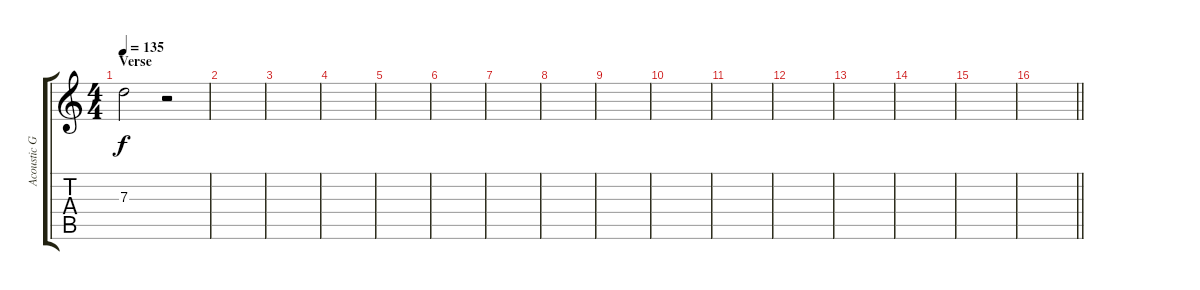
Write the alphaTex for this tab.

\track ("Acoustic Guitar 2" "Acoustic G") {instrument acousticguitarsteel}
\staff {score tabs}
\tuning (E4 B3 G3 D3 A2 D2) {hide}
\ts (4 4)
\section ("" "Verse")
\tempo 135
\clef g2
\ks c
7.3.2{dy f} r.2 |
|
|
|
|
|
|
|
|
|
|
|
|
|
|
\barLineRight lightlight
